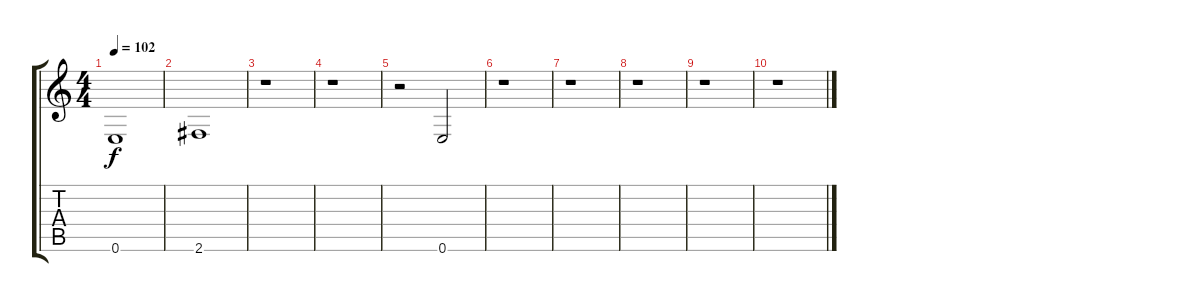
\track "" {instrument acousticbass}
\staff {score tabs}
\tuning (E4 B3 G3 D3 A2 E2) {hide}
\ts (4 4)
\tempo 102
\clef g2
\ks c
0.6.1{dy f} |
2.6.1 |
r.1 |
r.1 |
r.2 0.6.2 |
r.1 |
r.1 |
r.1 |
r.1 |
r.1
